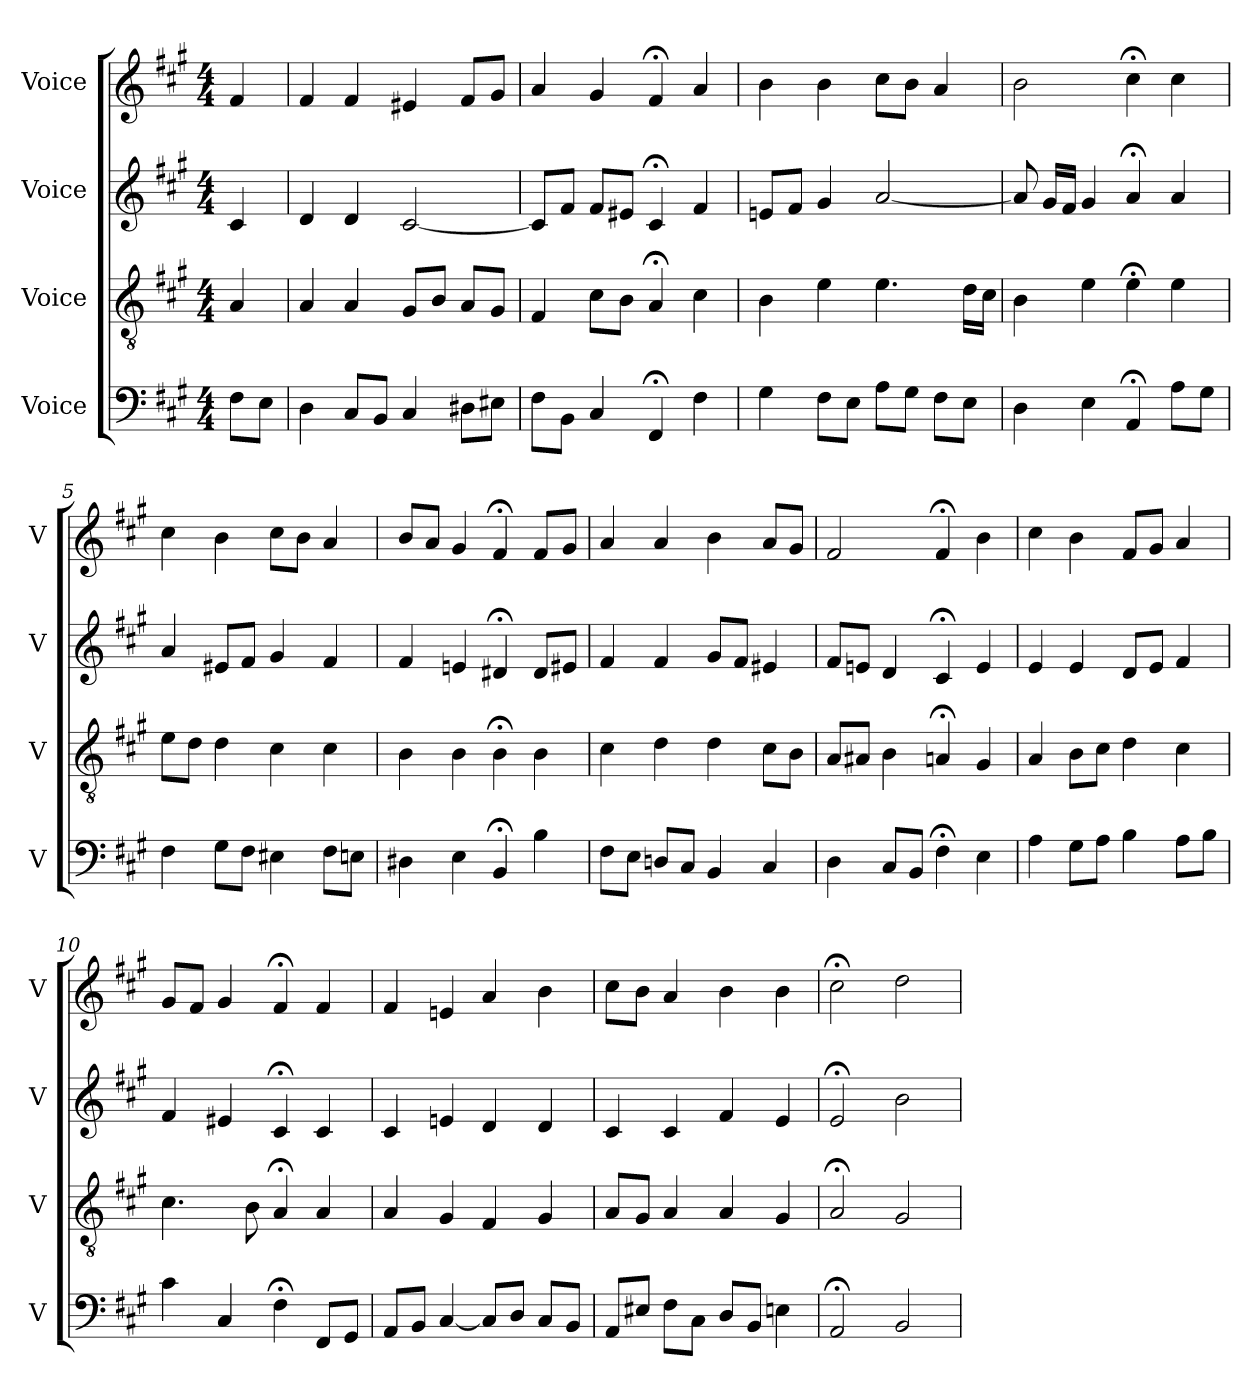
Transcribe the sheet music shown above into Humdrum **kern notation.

**kern	**kern	**kern	**kern
*part4	*part3	*part2	*part1
*staff4	*staff3	*staff2	*staff1
*I"Voice	*I"Voice	*I"Voice	*I"Voice
*I'V	*I'V	*I'V	*I'V
*clefF4	*clefGv2	*clefG2	*clefG2
*k[f#c#g#]	*k[f#c#g#]	*k[f#c#g#]	*k[f#c#g#]
*M4/4	*M4/4	*M4/4	*M4/4
*MM100	*MM100	*MM100	*MM100
=	=	=	=
8F#\L	4A/	4c#/	4f#/
8E\J	.	.	.
=1	=1	=1	=1
4D\	4A/	4d/	4f#/
8C#/L	4A/	4d/	4f#/
8BB/J	.	.	.
4C#/	8G#/L	[2c#/	4e#X/
.	8B/J	.	.
8D#X\L	8A/L	.	8f#/L
8E#X\J	8G#/J	.	8g#/J
=2	=2	=2	=2
8F#\L	4F#/	8c#/L]	4a/
8BB\J	.	8f#/J	.
4C#/	8c#\L	8f#/L	4g#/
.	8B\J	8e#X/J	.
4FF#;/	4A;/	4c#;/	4f#;/
4F#\	4c#\	4f#/	4a/
=3	=3	=3	=3
4G#\	4B\	8en/L	4b\
.	.	8f#/J	.
8F#\L	4e\	4g#/	4b\
8E\J	.	.	.
8A\L	4.e\	[2a/	8cc#\L
8G#\J	.	.	8b\J
8F#\L	.	.	4a/
8E\J	16d\LL	.	.
.	16c#\JJ	.	.
!!LO:LB:g=z
=4	=4	=4	=4
4D\	4B\	8a/]	2b\
.	.	16g#/LL	.
.	.	16f#/JJ	.
4E\	4e\	4g#/	.
4AA;/	4e;\	4a;/	4cc#;\
8A\L	4e\	4a/	4cc#\
8G#\J	.	.	.
=5	=5	=5	=5
4F#\	8e\L	4a/	4cc#\
.	8d\J	.	.
8G#\L	4d\	8e#X/L	4b\
8F#\J	.	8f#/J	.
4E#X\	4c#\	4g#/	8cc#\L
.	.	.	8b\J
8F#\L	4c#\	4f#/	4a/
8En\J	.	.	.
=6	=6	=6	=6
4D#X\	4B\	4f#/	8b/L
.	.	.	8a/J
4E\	4B\	4en/	4g#/
4BB;/	4B;\	4d#X;/	4f#;/
4B\	4B\	8d#/L	8f#/L
.	.	8e#X/J	8g#/J
=7	=7	=7	=7
8F#\L	4c#\	4f#/	4a/
8E\J	.	.	.
8Dn/L	4d\	4f#/	4a/
8C#/J	.	.	.
4BB/	4d\	8g#/L	4b\
.	.	8f#/J	.
4C#/	8c#\L	4e#X/	8a/L
.	8B\J	.	8g#/J
!!LO:LB:g=z
=8	=8	=8	=8
4D\	8A/L	8f#/L	2f#/
.	8A#X/J	8en/J	.
8C#/L	4B\	4d/	.
8BB/J	.	.	.
4F#;\	4An;/	4c#;/	4f#;/
4E\	4G#/	4e/	4b\
=9	=9	=9	=9
4A\	4A/	4e/	4cc#\
8G#\L	8B\L	4e/	4b\
8A\J	8c#\J	.	.
4B\	4d\	8d/L	8f#/L
.	.	8e/J	8g#/J
8A\L	4c#\	4f#/	4a/
8B\J	.	.	.
=10	=10	=10	=10
4c#\	4.c#\	4f#/	8g#/L
.	.	.	8f#/J
4C#/	.	4e#X/	4g#/
.	8B\	.	.
4F#;\	4A;/	4c#;/	4f#;/
8FF#/L	4A/	4c#/	4f#/
8GG#/J	.	.	.
=11	=11	=11	=11
8AA/L	4A/	4c#/	4f#/
8BB/J	.	.	.
[4C#/	4G#/	4en/	4en/
8C#/L]	4F#/	4d/	4a/
8D/J	.	.	.
8C#/L	4G#/	4d/	4b\
8BB/J	.	.	.
!!LO:PB:g=z
=12	=12	=12	=12
8AA/L	8A/L	4c#/	8cc#\L
8E#X/J	8G#/J	.	8b\J
8F#\L	4A/	4c#/	4a/
8C#\J	.	.	.
8D/L	4A/	4f#/	4b\
8BB/J	.	.	.
4En\	4G#/	4e/	4b\
=13	=13	=13	=13
2AA;/	2A;/	2e;/	2cc#;\
2BB/	2G#/	2b\	2dd\
=	=	=	=
*-	*-	*-	*-
